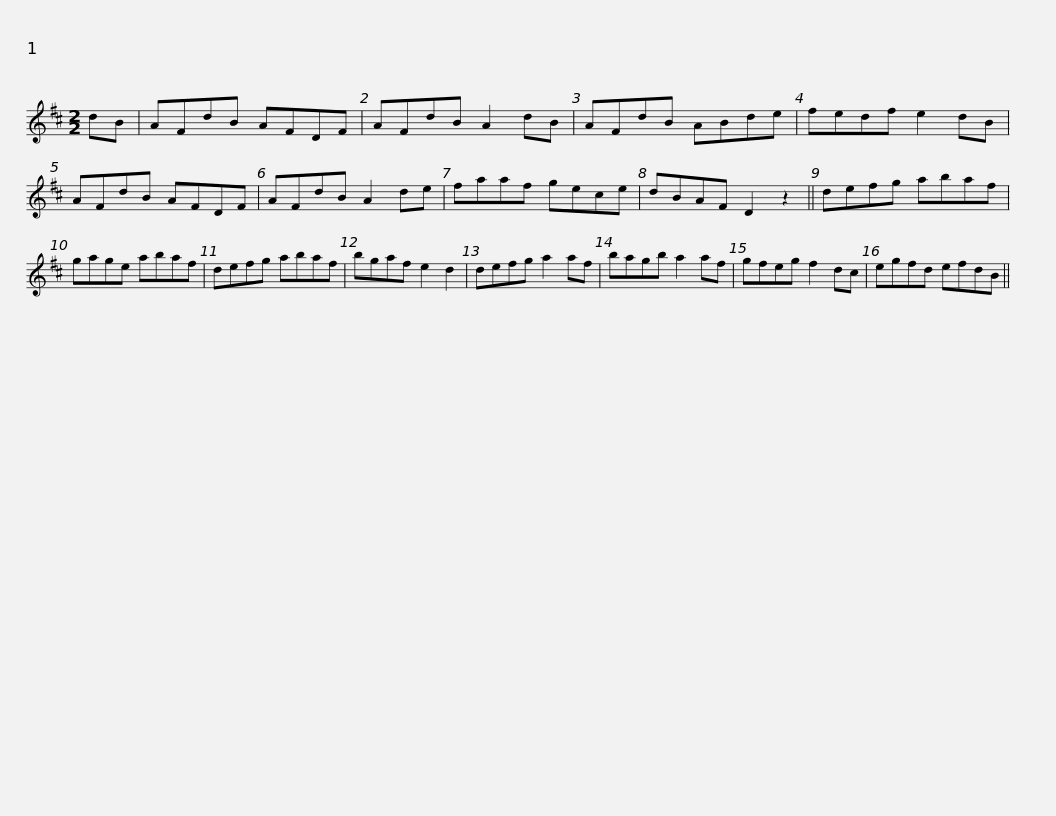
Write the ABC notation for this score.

X:1
L:1/8
M:2/2
I:linebreak $
K:D
V:1 treble
V:1
 dB | AFdB AFDF | AFdB A2 dB | AFdB ABde | fedf e2 dB | %5
 AFdB AFDF |$ AFdB A2 de | faaf gece | dBAF D2 z2 || defg abaf | %10
 gage abaf |$ defg abaf | bgaf e2 d2 | defg a2 af | bagb a2 af | %15
 gfeg f2 dc |$ egfd efdB || %17
